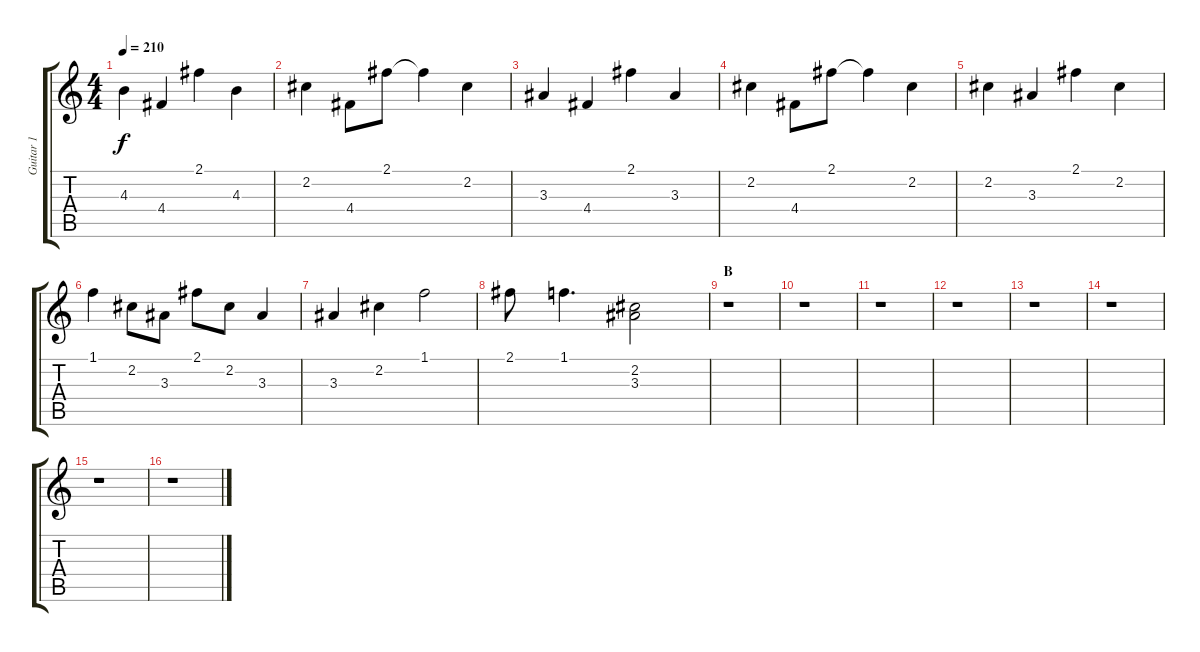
\track ("Guitar 1" "Guitar 1") {instrument acousticguitarsteel}
\staff {score tabs}
\tuning (E4 B3 G3 D3 A2 E2) {hide}
\ts (4 4)
\tempo 210
\clef g2
\ks c
4.3.4{dy f} 4.4.4 2.1.4 4.3.4 |
2.2.4 4.4.8 2.1.8 2.1{t}.4 2.2.4 |
3.3.4 4.4.4 2.1.4 3.3.4 |
2.2.4 4.4.8 2.1.8 2.1{t}.4 2.2.4 |
2.2.4 3.3.4 2.1.4 2.2.4 |
1.1.4 2.2.8 3.3.8 2.1.8 2.2.8 3.3.4 |
3.3.4 2.2.4 1.1.2 |
2.1.8 1.1.4{d} (2.2 3.3).2 |
\section ("" "B")
r.1 |
r.1 |
r.1 |
r.1 |
r.1 |
r.1 |
r.1 |
r.1
